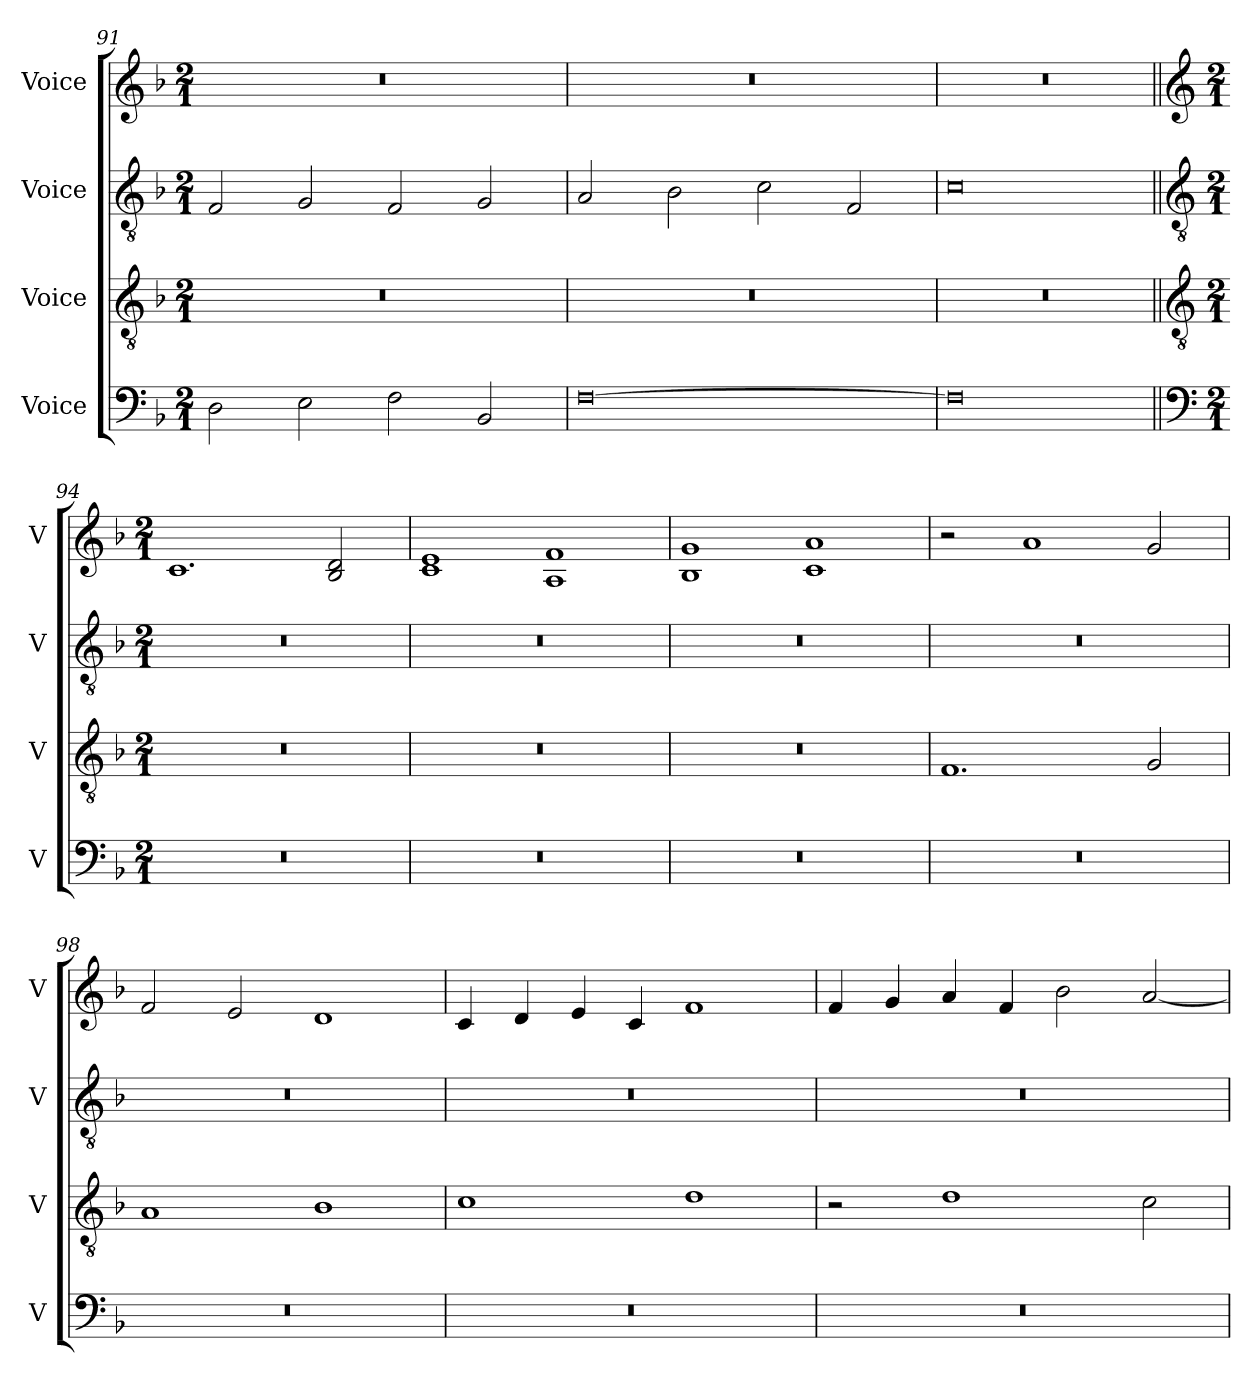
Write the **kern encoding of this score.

**kern	**kern	**kern	**kern
*part4	*part3	*part2	*part1
*staff4	*staff3	*staff2	*staff1
*I"Voice	*I"Voice	*I"Voice	*I"Voice
*I'V	*I'V	*I'V	*I'V
*clefF4	*clefGv2	*clefGv2	*clefG2
*k[b-]	*k[b-]	*k[b-]	*k[b-]
*M2/1	*M2/1	*M2/1	*M2/1
=91	=91	=91	=91
2D\	0r	2F/	0r
2E\	.	2G/	.
2F\	.	2F/	.
2BB-/	.	2G/	.
=92	=92	=92	=92
[0F	0r	2A/	0r
.	.	2B-\	.
.	.	2c\	.
.	.	2F/	.
=93	=93	=93	=93
0F]	0r	0c	0r
!!LO:LB:g=z
=94||	=94||	=94||	=94||
*clefF4	*clefGv2	*clefGv2	*clefG2
*M2/1	*M2/1	*M2/1	*M2/1
0r	0r	0r	1.c
.	.	.	2B-/ 2d/
=96	=96	=96	=96
0r	0r	0r	1c 1e
.	.	.	1A 1f
=96	=96	=96	=96
0r	0r	0r	1B- 1g
.	.	.	1c 1a
=97	=97	=97	=97
0r	1.F	0r	2r
.	.	.	1a
.	2G/	.	2g/
=98	=98	=98	=98
0r	1A	0r	2f/
.	.	.	2e/
.	1B-	.	1d
!!LO:LB:g=z
=99	=99	=99	=99
0r	1c	0r	4c/
.	.	.	4d/
.	.	.	4e/
.	.	.	4c/
.	1d	.	1f
=100	=100	=100	=100
0r	2r	0r	4f/
.	.	.	4g/
.	1d	.	4a/
.	.	.	4f/
.	.	.	2b-\
.	2c\	.	[2a/
=	=	=	=
*-	*-	*-	*-
